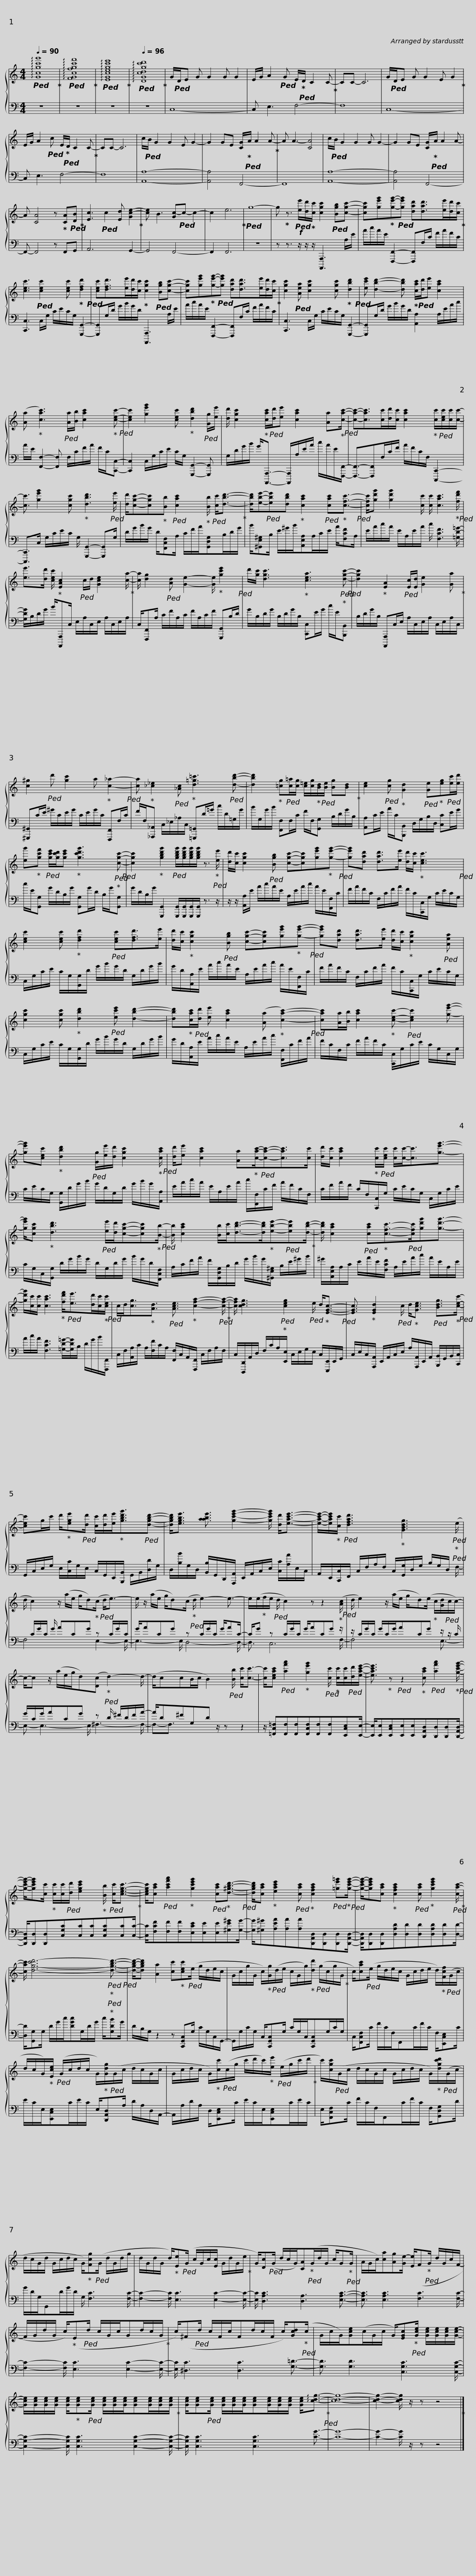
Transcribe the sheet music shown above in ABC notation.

X:1
%%score { 1 | ( 2 3 ) }
L:1/8
Q:1/4=90
M:4/4
I:linebreak $
K:C
V:1 treble
V:2 bass
V:3 bass
V:1
!ped! !arpeggio![Gcgc'g']8!ped-up! |!ped! !arpeggio![FGcfgc'f']8!ped-up! |!ped! !arpeggio![EGcegc'e']8!ped-up! |[Q:1/4=96]!ped! !arpeggio![DGcdgc'd']8!ped-up! | G/!ped!D/E G G2 G G2 | %5
 E/G/ A2!ped! G E/!ped-up!!ped!D/ C2 C-!ped-up! |$ CC- C6 | G/!ped!D/E G G2 E G2!ped-up! | E/G/ A2!ped! c E/!ped-up!!ped!D/ C2 C-!ped-up! | CC- C6 | %10
 c/!ped!B/ G2 G2 E G2- |$ G2 GE [C-G]/!ped-up!!ped!A/ A2 A-!ped-up! | A A3- [CA]4 | c/!ped!B/ G2 G2 G G2- | G2 GE [C-G]/!ped-up!!ped!A/ A2 A- | %15
 A [CA]4 z!ped-up! [CA]!ped![DB]!ped-up! |$ [E-c]3!ped! c2 [Ed] [Gce]2-!ped-up! | [ce] B3 [Gc-]!ped!c- c2- | c2 e6!ped-up! |!ped! g8- | %20
 g!ped-up! z3/2!f!!ped! [ee']/[dd']/!ped-up![cc']/ [cgc']2!ped! [Bgb][cgc']- |$ [cgc'][ge'g']!ped-up![ge'g']-!ped![ge'g'] [dad'][dad']>[ee'][dd']/[cc']/!ped-up! | [cec']3!ped! [cec']2 [cec']!ped-up! [dfd']2!ped! | [cec'][dfd']>[ee'][dd']/[cc']/!ped-up! [cgc']2!ped! [Bgb][cgc']- |$ [cgc'][ge'g']!ped-up![ge'g']-!ped![ge'g'] [dad'][dad']>[ee'][dd']/[cc']/!ped-up! | %25
 [cgc']2!ped! [Aea] [cgc']2 [cgc']!ped-up! [dbd']2!ped! | [ec'e'] [dbd']2- [dbd']!ped-up! [cac']/!ped![dd']/[ee'] [cac']2 |$ ([Aa]!ped-up! [cac']3)!ped! [Aa]/[Bb]/ [cac']2!ped-up! [cec']-!ped! | [cec']2 [ge'g']2 [cec']!ped-up! [dbd']2!ped! [Gg]/[ee']/ | [dd']/ [cgc']2!ped-up! [cac']/!ped![dd']/[ee'] [cac']2 [Aa]!ped-up![cac']/-!ped! |$ %30
 [cac']-[cac']>[cc'][dd']/[cc']/ [cac']2!ped-up! [cc']/!ped![cec']/[cc']/[cc']/- | [cc']3/2 [ge'g']2 [cgc']!ped-up! [dbd']3!ped! [ee']/ |$ [dd']/[cgc']-[cgc']!ped-up![Bb]!ped! [cac']2!ped-up! [Bb]/!ped! [cc']<[dbd']-!ped-up! |$ [dbd']/[ebe']-!ped![ebe'][dbd']!ped-up! [cac']2!ped! [cac']!ped-up![cfc']3/2-!ped! | [cfc']/[gd'g'] [gd'g']2 [cc']/ [cc']/ [cac']3!ped-up! [fd'f']/!ped! |$ %35
 [ee']>[dd'] [cec']/!ped-up! [EAc]2!ped! c/d/ [Gce]2 [ca]/-!ped-up! | [ca]/ [dg]2!ped! [Ad] [Ge]2- [Ge]/!ped-up! [g-c'-e']2!ped! |$ d'/-[gc']/ [dgc']3!ped-up! [cea]3!ped!!ped-up! [dgc']-!ped! | [dgc']2!ped-up! [EA]2!ped! [Ec]/[Ed]/ [Ge]2 [Ga]!ped-up! |$ [c^g]2!ped! d' [gc']2 a!ped-up! [c_a]2-!ped! | %40
 [ca]!ped-up! [_c_e]2!ped! [_Ac]!ped-up! [d=g=c']3!ped! [dbd']- |$ [dbd']2!ped-up! [=cg]!ped![c=a]/[cg]/ [c=e]/[cg]/!ped-up![Bd]/!ped![Be]/ [Bg][Bd]!ped-up! | [ce]2!ped! [cg]!ped-up! [Gd]2!ped! [Ge]!ped-up![eg]!ped![ec']/[ed']/ |$ [eg']!ped-up![gc'f']!ped! [gc'e']/[gc'd']/[gc'e']!ped-up! [gc'd'g']3!ped!!ped-up! [cgc']-!ped! |$ [cgc']2!ped-up! [gbd'g']2!ped! [gbd'g']/[gbd'g']/[gbd'g']/[gbd'g']/ z3/2!ped-up!!ped! [ee']/ | %45
 [dd']/[cc']/ [cgc']2!ped! [Bgb] [cgc']-[cgc'][ge'g']!ped-up![ge'g']-!ped! |$ [ge'g'][dad'] [dad']>[ee'] [dd']/[cc']/!ped-up! [cec']3!ped! | [cec']2 [cec']!ped-up! [dfd']2!ped! [cec'][dfd']>[ee'] |$ [dd']/[cc']/!ped-up! [cgc']2!ped! [Bgb] [cgc']-[cgc'][ge'g']!ped-up![ge'g']-!ped! | [ge'g'][dad'] [dad']>[ee'] [dd']/[cc']/!ped-up! [cgc']2!ped! [Aea] |$ %50
 [cgc']2 [cgc']!ped-up! [dbd']2!ped! [ec'e'] [dbd']2- | [dbd']!ped-up![cac']/!ped![dd']/ [ee'] [cac']2 ([Aa]!ped-up! [cac']2-)!ped! |$ [cac'][Aa]/[Bb]/ [cac']2!ped-up! [cec']-!ped! [cec']2 [ge'g']- | [ge'g'][cec']!ped-up! [dbd']2!ped! [Gg]/[ee']/[dd']/ [cgc']2!ped-up! [cac']/!ped! |$ [dd']/[ee'] [cac']2 [Aa]!ped-up![cac']/-!ped![cac']-[cac']>[cc'] | %55
 [dd']/[cc']/ [cac']2!ped-up! [cc']/!ped![cec']/ [cc']/[cc']-<[cc'][ge'g']3/2- |$ [ge'g']/[cgc']!ped-up! [dbd']3!ped! [ee']/[dd']/[cgc']-[cgc']!ped-up![Bb]/-!ped! | [Bb]/ [cac']2 [Bb]/[cc']<[dbd']-[dbd']/!ped-up![ebe']-!ped![ebe'][dbd']/-!ped-up! |$ [dbd']/ [cac']2!ped! [cac']!ped-up![cfc']->!ped![cfc'][gd'g'][gd'g']3/2- | [gd'g']/[cc']/[cc']/ [cac']3!ped-up! [fd'f']<!ped![ee'][dd']/[cc']/!ped-up![cec']/!ped! |$ %60
 c/d<[cg]!ped-up![Ad]3/2!ped! [Ace]3/2!ped-up! [cfa]2-!ped! [cfa]/-!ped-up! | [cfa]/ [cdg]3!ped!!ped-up! [ceg]2!ped! e/ d<!ped-up![EGc]-!ped! |$ [EGc]3/2!ped-up! [EGd]2!ped! c/ d<!ped-up![Gce]!ped! [Bdg]>!ped-up![cec']-!ped! | [cec']g/c'/ d'/!ped-up![ege']!ped![dd']/ [cc']/[dd']/[ee']<!ped-up![gbd'g']!ped![dgbd']- |$ [dgbd']<[egbe'] [aabe']3/2 [gc'e'g']2- [gc'e'g']/ [dd']<[eac'e']- | %65
 [eac'e']/-[eac'e']/!ped-up![cc']/!ped! [dfad']3!ped-up! [GBdg]3!ped!!ped-up!!ped! (e/ |$ d/ c2) z/ (a/e/ g/d)!ped-up!(c/!ped! d<e-) | e/ z/ (a/e/ g/d)(c/!ped-up!!ped! d/ e2-) e3/2- |$ e/(e/!ped-up!f/e/!ped! d/ c2) z z2!ped-up! ([Ac]/!ped! | d/ e2) z/ (a/e/ g/d)(e/!ped-up! c/[Gd]/!ped!c/c/-) |$ %70
 c/-c z/ (a/e/g/d)([Dc]!ped-up!!ped! d2-) d/- | (d/ccB/c/ B2)!ped! [Bb]/ [cc']<[cc']- |$ [cc']/[ceac']!ped! [af'a']2!ped-up! [ge'g']2!ped! [cc']/!ped-up! [cc']/[cc']/!ped![dd']/[eac'e']/- | [eac'e']3/2!ped-up! z!ped! z2!ped-up! [cac']!ped! [af'a']2!ped-up! [gc'e'g']/-!ped! | [gc'e'g']/-[gc'e'g'][cc']/!ped-up! [cc']/[cc']/!ped![dd']/ [egc'e']2!ped-up! [Bb]/!ped! [cc']<[cegc']-!ped-up! |$ %75
 [cegc']/[cac']!ped! [ac'f'a']2!ped-up! [gc'e'g']2!ped! [cac']!ped-up![d^gbd']3/2-!ped! | [dgbd']/[cac']!ped-up! [eac'e']2!ped! [cac']!ped-up! [cfac']2!ped! [=ge'=g']!ped-up![gc'e'g']/-!ped! | [gc'e'g']/-[gc'e'g'][cac']!ped-up! [cfac']2!ped! [cac']!ped-up! [gc'e'g']2!ped! [cac']/-!ped-up! |$ [cac']/ [dgc'd']6-!ped!!ped-up!!ped!!ped-up! [dgbd']3/2-!ped! | [dgbd']/-[dgbd'] [Aa]2 [cc']!ped-up![cec']!ped!(e/ g/d/e/c/ | %80
 G/c/g/G/ c/)!ped-up![Gg]/!ped!(d/e/ c/G/g/)!ped-up![dd']/!ped! (g/c/g/G/!ped-up! |$ c/)[cac']!ped!(e/ g/d/e/c/ G/c/d/e/ d/)!ped-up![Fcf]/!ped!(G/c/ | d/c/G/)!ped-up![Ece]/!ped! (G/c/d/c/ G/)!ped-up![Gdg]/!ped!(G/c/ d/c/G/c/ |$ G/c/d/c/ G/)!ped-up![cc']/!ped!(c/g/ c'/d'/c'/)!ped-up![ee']/!ped! (e/g/c'/d'/!ped-up! | c'/)[cgc']/!ped!(G/c/ d/c/G/c/ G/c/d/c/ G/)!ped-up![dgc'd']/!ped!(G/c/ |$ %85
 d/c/G/d/ G/c/d/c/ G/)!ped-up![Fcg]!ped!(G/ d/G/d/g/ | d/G/d/G/ d/)!ped-up![Ee]!ped!(G/ c/G/c/[Ec]/ G/d/G/e/!ped-up! | G/)[Dc]!ped!(G/ d/c/G/)[CA]!ped-up!!ped!(G/d/G/ c/G!ped-up!!ped!G/ |$ A/G/c/)[ca][Ag][Ge-]/ [Ee]/(F!ped-up!!ped!G/ d/G/c/F/- | F/G/d/G/ c/)!ped-up!(E!ped!d/ c/G/c/Gd/c/G/!ped-up! | %90
 c/)(^F!ped!d/ c/F/c/Fd/c/F/ c/)[Gcd]!ped-up!!ped!(c/ |$ G/c/G/)[Gce](c/G/c/ G/)[EGc]!ped-up!!ped![Gce]/ [Gce]/[Gce]/[Gce]/[Gce]/- | [Gce]/[Gce]/[Gce]/[Gce]/ [Gce]/!ped-up![Gce]!ped![Gce]/ [Gce]/[Gce]/[Gce]/[Gce][Gce]/[Gce]/[Gce]/!ped-up! |$ [Gce]/[Gce]!ped![Gce]/ [Gce]/[Gce]/[Gce]/[Gce][Gce]/[Gce]/[Gce]/ [Gce]<!arpeggio![cdg]-!ped-up!!ped! | [cdg]8- | %95
 [cdg]2- [cdg]/ z/ z z4!ped-up! |] %96
V:2
 z8 | z8 | z8 | z8 | C,8- | %5
 C, E,3 F,4- |$ F,8 | C,8- | C, E,3 F,4- | F,8 | %10
 [A,,A,]8- |$ [A,,A,]4 F,,4- | F,,8 | [A,,A,]8- | [A,,A,]4 F,,4- | %15
 F,,- F,,4 z F,,G,, |$ A,,6 G,,2- | G,,4 F,,4- | F,,2 F,,6 | z8 | %20
 z z3/2 z/ z/ z/ [A,,,,A,,,]3 A,/E/ |$ A/c/A/E/ [F,,,F,,]2- [F,,,F,,]F,/C/ F/A/F/C/ | [C,,C,]3 C,/G,/ C/E/C/G,/ [G,,,G,,]2- | [G,,,G,,]G,/D/ G/B/G/D/ [A,,,,A,,,]3 A,/E/ |$ A/c/A/E/ [F,,,F,,]2- [F,,,F,,]F,/C/ F/A/F/C/ | %25
 [C,,C,]3 C,/G,/ C/E/C/G,/ [G,,,G,,]2- | [G,,,G,,]G,/D/ G/B/G/D/ [A,,A,]2 A,/E/A/c/ |$ A/E/ [F,,F,]2- [F,,F,] F,/C/F/A/ F/C/[C,,C,]- | [C,,C,]2 C,/G,/C/E/ C/G,/ [G,,,G,,]2- [G,,,G,,] | G,/D/G/B/ G<[A,,,,A,,,]- [A,,,,A,,,]/A,/E/A/ c/A/E/[F,,,F,,]/- |$ %30
 [F,,,F,,]3/2-[F,,,F,,]F,/C/F/ A/F/C/F,/ [C,,,C,,]2- | [C,,,C,,]>C, G,/C/E/C/ G,/ [G,,,G,,]2- [G,,,G,,]G,/ |$ D/G/B/G/ D/[F,,C,F,]A,/ C/F/A/[G,,D,G,]B,/D/G/ |$ B/[^G,,E,^G,]B,/ E/^G/B/[A,,E,A,]A,/C/E/ A/[F,CF]A,/ | E/A/c/A/ E/A,/E/A/ c/ [F,CF]3 [=G,D=G]/- |$ %35
 [G,DG]/B,/D/G/ B/[A,,,,A,,,]C,/ E,/A,/C,/E,/ A,/C,/E,/A,/ | C,/[F,,,F,,]A,/ C/F/A,/C/ F/A,/C/F/ [G,,,G,,]B,/D/ |$ G/B,/D/G/ B,/D/G/B,/ [C,,C,]E/G/ c/E/[B,,,B,,] | B,/D/G/B,/ [A,,,,A,,,]C,/E,/ A,/C,/E,/A,/ C,/E,/A,/C,/ |$ [^G,,,^G,,]C/E/ ^G/C/E/G/ C/E/G/C/ [F,,,F,,]F,/C/ | %40
 F/F,/[_A,,,_A,,] C,/_E,/_A,/C,/ [=G,,,=G,,]D/=G/ c/D/=G,/G/ |$ B/G,/G/B/ [F,,F,]F,/C/ F/F,/[G,,G,] B,/D/G/B,/ | [A,,A,]C/E/ A/C/[B,,,B,,] D,/G,/B,/D,/ [C,C]E/G/ |$ c/E/[G,,G,] G/D/B,/G/ [G,,G,]G/D/ B,/G/[G,,G,] |$ G/D/B,/G/ [G,,,G,,]2 [G,,,G,,]/[G,,,G,,]/[G,,,G,,]/[G,,,G,,]/ z3/2 z/ | %45
 z/ z/ [A,,A,]/E/ A/c/A/E/ A,/E/A/c/ A/E/[F,,F,]/C/ |$ F/A/F/C/ F,/C/F/A/ F/C/[C,,C,]/G,/ C/E/C/G,/ | C,/G,/C/E/ C/G,/[G,,G,]/D/ G/B/G/D/ G,/D/G/B/ |$ G/D/[A,,A,]/E/ A/c/A/E/ A,/E/A/c/ A/E/[F,,F,]/C/ | F/A/F/C/ F,/C/F/A/ F/C/[C,,C,]/G,/ C/E/C/G,/ |$ %50
 C,/G,/C/E/ C/G,/[G,,G,]/D/ G/B/G/D/ G,/D/G/B/ | G/D/[A,,A,]/E/ A/c/A/E/ A,/E/A/c/ [F,,F,]/C/F/A/ |$ F/C/F,/C/ F/A/F/C/ [C,,C,]/G,/C/E/ C/G,/C,/G,/ | C/E/C/G,/ [G,,G,]/D/G/B/ G/D/G,/D/ G/B/G/[A,,A,]/ |$ E/A/c/A/ E/A,/E/A/ c/[F,,F,]/C/F/ A/F/C/F,/ | %55
 C/F/A/F/ C/F,/[C,,C,]/G,/ C/E/C/G,/ C,/G,/C/E/ |$ C/G,/C,/[G,,G,]/ D/G/B/G/ D/G,/D/G/ B/G/D/[F,,C,F,]/ | A,/C/F/A/ F/[G,,D,G,]/B,/D/ G/B/G/[^G,,E,^G,]/ B,/E/^G/B/ |$ ^G/[A,,E,A,]/A,/C/ E/A/E/[F,CF]/ A,/E/A/c/ A/E/A,/E/ | A/c/A/ [F,CF]3 [=G,D=G]/-[G,DG]/B,/ D/G/B/[F,,,F,,]/ |$ %60
 C,/F,/[A,,A,]/C/ A,/[F,F]/C/A,/ [F,,F,]/C,/A,,/[F,,,F,,]/ C,/F,/A,/F,/ | C,/[D,,,D,,]/A,,/D,/ F,/C/A,/[E,,E,]/ C,/E,/G,/E,/ C,/[E,,,E,,]/E,,/G,,/ |$ C,/E,/C,/[A,,,A,,]/ E,,/A,,/C,/E,/ A,/[A,,,A,,]/E,,/A,,/ [B,,,B,,]/G,,/B,,/[C,,C,]/ | G,,/C,/E,/G,/ E,/[C,C]/G,/E,/ C,/G,,/E,,/[B,,,B,,]/ G,,/B,,/[D,D]/G,/ |$ D,/[B,B]/G,/D,/ [B,,B,]/G,,/D,,/[A,,,A,,]/ E,,/A,,/C,/E,/ [C,C]/[A,A]/E,/C,/ | %65
 A,,/E,,/[C,,C,]/F,,/ C,/F,/A,/F,/ C,/[G,,G,]/D,/G,/ B,/G,/D,/ x/ |$ x/ C/G/C/ G/ ACG z C/G/C/ | G/ACG z C/G/C/ G/AC/- |$ C/G z C/G/C/ G/ACG z/ | z/ C/G/C/ G/C/G/ACG z/ z/ C/ |$ %70
 G/C/G/ACG z D/ ^F/D/F/A/- | A/D^FG,D z/ z z2 |$ z/ [=F,,C,=F,][F,,F,][F,,F,][F,,C,F,][F,,F,][F,,F,][E,,C,E,][E,,E,]/- | [E,,E,]/[E,,E,][E,,C,E,][E,,E,][E,,E,][D,,A,,D,][D,,D,][D,,D,][D,,A,,D,]/- | [D,,A,,D,]/[D,,D,][D,,D,][C,G,C][C,C][C,C][C,G,C][C,C][C,C]/- |$ %75
 [C,C]/[F,CF][F,F][F,F][E,CE][E,E][E,E][^G,E^G][G,G]/- | [G,G]/[^G,^G][A,EA][A,A][A,A][D,,A,,D,][D,,D,][D,,D,][D,,A,,D,]/- | [D,,A,,D,]/[D,,D,][D,,D,][D,A,D][D,D][D,D][D,A,D][D,D][D,D]/- |$ [D,D]/[G,,G,]G,/ D/G/c/[DGc]G,/D/G/ c/[G,DB]G/ | D/B,/G,/ z2 z [C,,G,,C,]G,/ C/G,/C,/G,,/- | %80
 G,,/G,/C/G,/ C,/[C,,G,,C,]G,/ C/G,/C,/[C,,G,,C,]G,/C/G,/ |$ C,/[F,,C,F,]C/ F/C/F,/F,,C/F/C/ F,/[E,,C,E,]C/ | E/C/E,/[E,,C,E,]C/E/C/ E,/[D,,A,,D,]A,/ D/A,/D,/A,,/- |$ A,,/A,/D/A,/ D,/[E,,C,E,]C/ E/C/E,/[E,,C,E,]C/E/C/ | E,/[F,,C,F,]C/ F/C/F,/F,,C/F/C/ F,/[G,,D,G,]D/ |$ %85
 G/D/G,/G,,D/G/D/ G,/ [F,C]3 [F,C]/- | [F,C]2- [F,C]/ [E,C]3 [E,C]2- [E,C]/- | [E,C]/ [D,A,C]3 [D,A,]3 [E,A,C]3/2- |$ [E,A,C]3/2 [E,A,C]3 [F,C]3 [F,C]/- | [F,C]2- [F,C]/ [E,C]3 [E,C]2- [E,C]/- | %90
 [E,C]/ [^D,C]3 [D,C]3 [G,=D]3/2- |$ [G,D]3/2 [G,D]3 [C,G,C]3 [C,G,C]/- | [C,G,C]2- [C,G,C]/ [C,G,C]3 [C,G,C]2- [C,G,C]/- |$ [C,G,C]/ [C,G,C]3 [C,G,C]3 [CG]3/2- | [CG]8- | %95
 [CG]2- [CG]/ z/ z z4 |] %96
V:3
 x8 | x8 | x8 | x8 | x8 | %5
 x8 |$ x8 | x8 | x8 | x8 | %10
 x8 |$ x8 | x8 | x8 | x8 | %15
 x8 |$ x8 | x8 | x8 | x8 | %20
 x8 |$ x8 | x8 | x8 |$ x8 | %25
 x8 | x8 |$ x8 | x8 | x8 |$ %30
 x8 | x8 |$ x8 |$ x8 | x8 |$ %35
 x8 | x8 |$ x8 | x8 |$ x8 | %40
 x8 |$ x8 | x8 |$ x8 |$ x8 | %45
 x8 |$ x8 | x8 |$ x8 | x8 |$ %50
 x8 | x8 |$ x8 | x8 |$ x8 | %55
 x8 |$ x8 | x8 |$ x8 | x8 |$ %60
 x8 | x8 |$ x8 | x8 |$ x8 | %65
 x15/2 F,/- |$ F,4 x3/2 E,2- E,/- | E,3- E,/ D,4- D,/- |$ D,3/2 C,6 F,/- | F,4 x5/2 E,3/2- |$ %70
 E,- E,3- E,/ ^F,3- F,/- | F,-F,3/2 x11/2 |$ x8 | x8 | x8 |$ %75
 x8 | x8 | x8 |$ x8 | x8 | %80
 x8 |$ x8 | x8 |$ x8 | x8 |$ %85
 x8 | x8 | x8 |$ x8 | x8 | %90
 x8 |$ x8 | x8 |$ x8 | x8 | %95
 x8 |] %96
